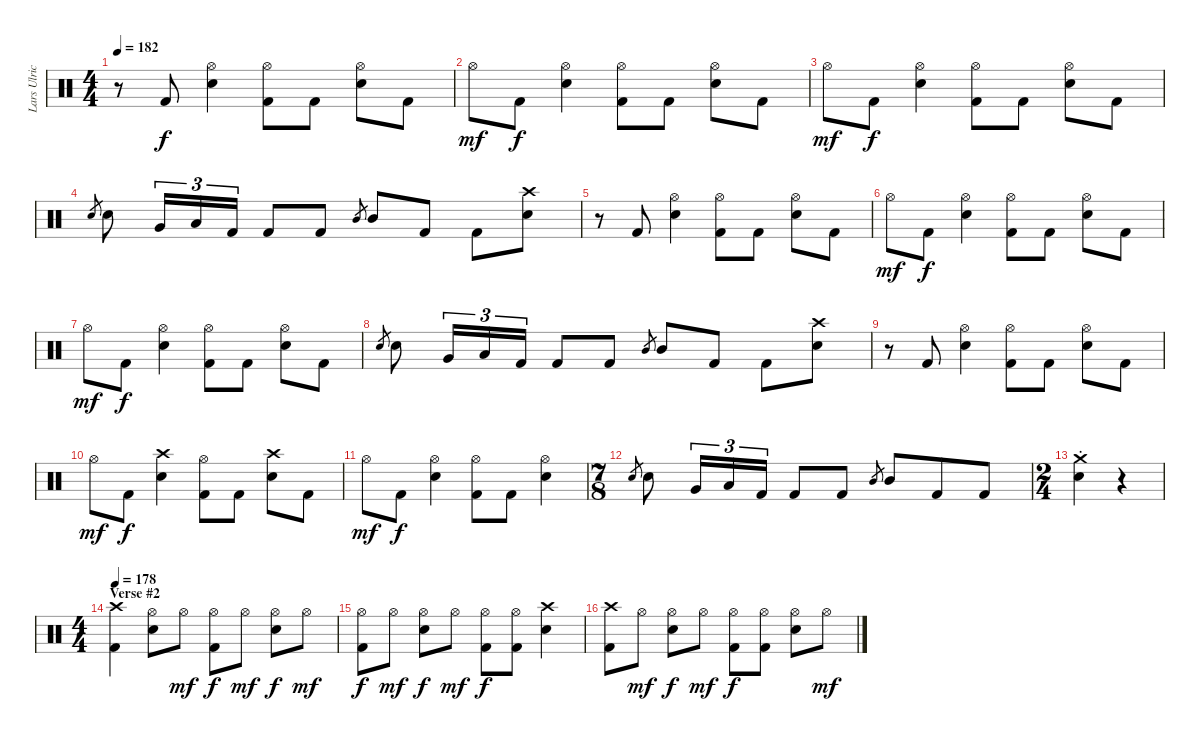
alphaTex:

\track ("Lars Ulrich (Drums)" "Lars Ulric") {instrument percussion}
\staff {score}
\articulation defaults
\ts (4 4)
\tempo 182
\clef neutral
\ks c
r.8{dy f} "Kick (hit) 2".8 ("Hi-Hat (open)" "Snare (hit) 2").4 ("Hi-Hat (open)" "Kick (hit) 2").8 "Kick (hit) 2".8 ("Hi-Hat (open)" "Snare (hit) 2").8 "Kick (hit) 2".8 |
"Hi-Hat (open)".8{dy mf} "Kick (hit) 2".8{dy f} ("Hi-Hat (open)" "Snare (hit) 2").4 ("Hi-Hat (open)" "Kick (hit) 2").8 "Kick (hit) 2".8 ("Hi-Hat (open)" "Snare (hit) 2").8 "Kick (hit) 2".8 |
"Hi-Hat (open)".8{dy mf} "Kick (hit) 2".8{dy f} ("Hi-Hat (open)" "Snare (hit) 2").4 ("Hi-Hat (open)" "Kick (hit) 2").8 "Kick (hit) 2".8 ("Hi-Hat (open)" "Snare (hit) 2").8 "Kick (hit) 2".8 |
"Snare (hit) 2".8{gr} "Snare (hit) 2".8 "Very Low Tom (hit)".16{tu (3 2)} "Low Tom (hit)".16{tu (3 2)} "Kick (hit) 2".16{tu (3 2)} "Kick (hit) 2".8 "Kick (hit) 2".8 "Mid Tom (hit)".8{gr} "Mid Tom (hit)".8 "Kick (hit) 2".8 "Kick (hit) 2".8 ("Crash high (hit)" "Snare (hit) 2").8 |
r.8 "Kick (hit) 2".8 ("Hi-Hat (open)" "Snare (hit) 2").4 ("Hi-Hat (open)" "Kick (hit) 2").8 "Kick (hit) 2".8 ("Hi-Hat (open)" "Snare (hit) 2").8 "Kick (hit) 2".8 |
"Hi-Hat (open)".8{dy mf} "Kick (hit) 2".8{dy f} ("Hi-Hat (open)" "Snare (hit) 2").4 ("Hi-Hat (open)" "Kick (hit) 2").8 "Kick (hit) 2".8 ("Hi-Hat (open)" "Snare (hit) 2").8 "Kick (hit) 2".8 |
"Hi-Hat (open)".8{dy mf} "Kick (hit) 2".8{dy f} ("Hi-Hat (open)" "Snare (hit) 2").4 ("Hi-Hat (open)" "Kick (hit) 2").8 "Kick (hit) 2".8 ("Hi-Hat (open)" "Snare (hit) 2").8 "Kick (hit) 2".8 |
"Snare (hit) 2".8{gr} "Snare (hit) 2".8 "Very Low Tom (hit)".16{tu (3 2)} "Low Tom (hit)".16{tu (3 2)} "Kick (hit) 2".16{tu (3 2)} "Kick (hit) 2".8 "Kick (hit) 2".8 "Mid Tom (hit)".8{gr} "Mid Tom (hit)".8 "Kick (hit) 2".8 "Kick (hit) 2".8 ("Crash high (hit)" "Snare (hit) 2").8 |
r.8 "Kick (hit) 2".8 ("Hi-Hat (open)" "Snare (hit) 2").4 ("Hi-Hat (open)" "Kick (hit) 2").8 "Kick (hit) 2".8 ("Hi-Hat (open)" "Snare (hit) 2").8 "Kick (hit) 2".8 |
"Hi-Hat (open)".8{dy mf} "Kick (hit) 2".8{dy f} ("Crash high (hit)" "Snare (hit) 2").4 ("Hi-Hat (open)" "Kick (hit) 2").8 "Kick (hit) 2".8 ("Crash high (hit)" "Snare (hit) 2").8 "Kick (hit) 2".8 |
"Hi-Hat (open)".8{dy mf} "Kick (hit) 2".8{dy f} ("Hi-Hat (open)" "Snare (hit) 2").4 ("Hi-Hat (open)" "Kick (hit) 2").8 "Kick (hit) 2".8 ("Hi-Hat (open)" "Snare (hit) 2").4 |
\ts (7 8)
"Snare (hit) 2".8{gr} "Snare (hit) 2".8 "Very Low Tom (hit)".16{tu (3 2)} "Low Tom (hit)".16{tu (3 2)} "Kick (hit) 2".16{tu (3 2)} "Kick (hit) 2".8 "Kick (hit) 2".8 "Mid Tom (hit)".8{gr} "Mid Tom (hit)".8 "Kick (hit) 2".8 "Kick (hit) 2".8 |
\ts (2 4)
("Crash medium (hit)"{st} "Snare (hit) 2"{st}).4 r.4 |
\ts (4 4)
\section ("" "Verse #2")
\tempo 178
("Crash high (hit)" "Kick (hit) 2").4 ("Hi-Hat (open)" "Snare (hit) 2").8 "Hi-Hat (open)".8{dy mf} ("Hi-Hat (open)" "Kick (hit) 2").8{dy f} "Hi-Hat (open)".8{dy mf} ("Hi-Hat (open)" "Snare (hit) 2").8{dy f} "Hi-Hat (open)".8{dy mf} |
("Hi-Hat (open)" "Kick (hit) 2").8{dy f} "Hi-Hat (open)".8{dy mf} ("Hi-Hat (open)" "Snare (hit) 2").8{dy f} "Hi-Hat (open)".8{dy mf} ("Hi-Hat (open)" "Kick (hit) 2").8{dy f} ("Hi-Hat (open)" "Kick (hit) 2").8 ("Crash high (hit)" "Snare (hit) 2").4 |
("Crash high (hit)" "Kick (hit) 2").8 "Hi-Hat (open)".8{dy mf} ("Hi-Hat (open)" "Snare (hit) 2").8{dy f} "Hi-Hat (open)".8{dy mf} ("Hi-Hat (open)" "Kick (hit) 2").8{dy f} ("Hi-Hat (open)" "Kick (hit) 2").8 ("Hi-Hat (open)" "Snare (hit) 2").8 "Hi-Hat (open)".8{dy mf}
